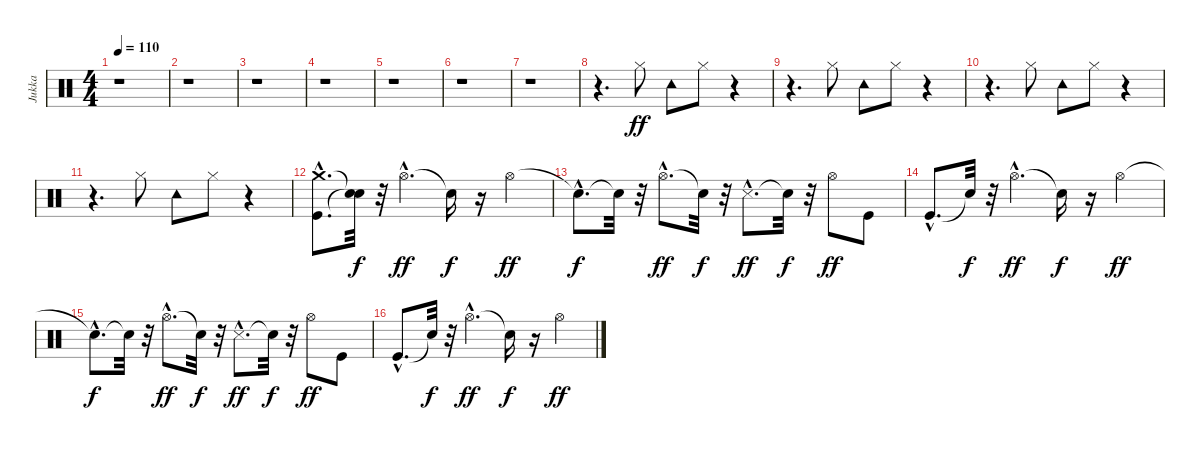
\track ("Jukka" "Jukka") {instrument percussion}
\staff {score}
\articulation defaults
\ts (4 4)
\tempo 110
\clef neutral
\ks c
r.1{dy ff} |
r.1 |
r.1 |
r.1 |
r.1 |
r.1 |
r.1 |
r.4{d} "Hi-Hat (closed)".8 "Tambourine (hit)".8 "Hi-Hat (closed)".8 r.4 |
r.4{d} "Hi-Hat (closed)".8 "Tambourine (hit)".8 "Hi-Hat (closed)".8 r.4 |
r.4{d} "Hi-Hat (closed)".8 "Tambourine (hit)".8 "Hi-Hat (closed)".8 r.4 |
r.4{d} "Hi-Hat (closed)".8 "Tambourine (hit)".8 "Hi-Hat (closed)".8 r.4 |
("Kick (hit)"{hac} "Crash medium (hit)"{hac}).8{d} ("Snare (hit)"{t} "Snare (hit)"{t}).32{dy f} r.32 "Hi-Hat (open)"{hac}.4{d dy ff} "Snare (hit)"{t}.16{dy f} r.16 "Hi-Hat (open)".4{dy ff} |
"Snare (hit)"{hac t}.8{d dy f} "Snare (hit)"{t}.32 r.32 "Hi-Hat (open)"{hac}.8{d dy ff} "Snare (hit)"{t}.32{dy f} r.32 "Snare (side stick) 3"{hac}.8{d dy ff} "Snare (hit)"{t}.32{dy f} r.32 "Hi-Hat (open)".8{dy ff} "Kick (hit)".8 |
"Kick (hit)"{hac}.8{d} "Snare (hit)"{t}.32{dy f} r.32 "Hi-Hat (open)"{hac}.4{d dy ff} "Snare (hit)"{t}.16{dy f} r.16 "Hi-Hat (open)".4{dy ff} |
"Snare (hit)"{hac t}.8{d dy f} "Snare (hit)"{t}.32 r.32 "Hi-Hat (open)"{hac}.8{d dy ff} "Snare (hit)"{t}.32{dy f} r.32 "Snare (side stick) 3"{hac}.8{d dy ff} "Snare (hit)"{t}.32{dy f} r.32 "Hi-Hat (open)".8{dy ff} "Kick (hit)".8 |
"Kick (hit)"{hac}.8{d} "Snare (hit)"{t}.32{dy f} r.32 "Hi-Hat (open)"{hac}.4{d dy ff} "Snare (hit)"{t}.16{dy f} r.16 "Hi-Hat (open)".4{dy ff}
